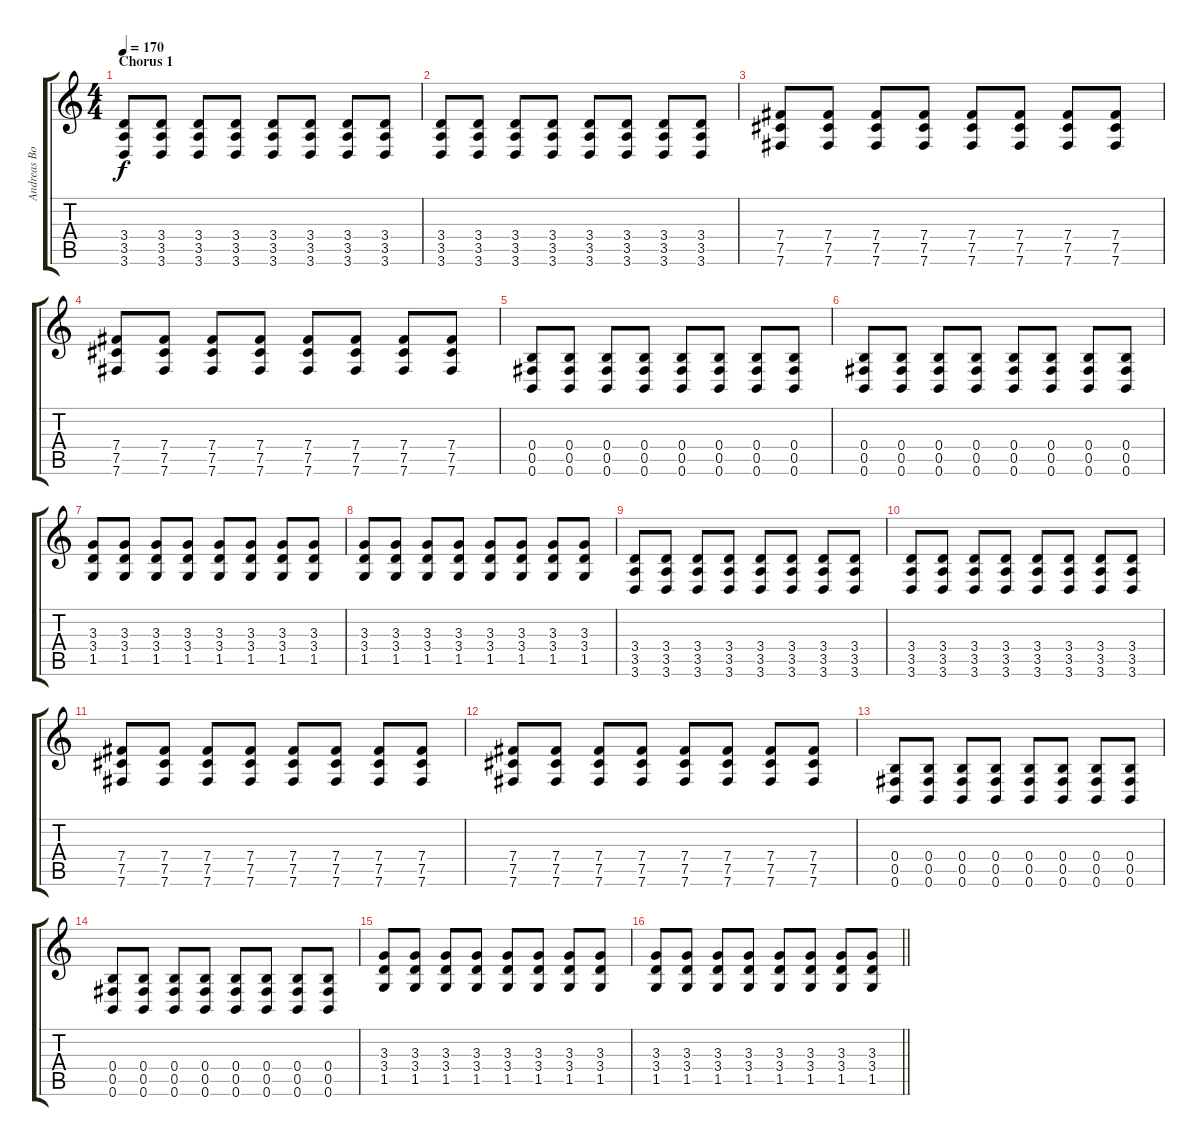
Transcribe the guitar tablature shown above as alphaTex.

\track ("Andreas Bock" "Andreas Bo") {instrument distortionguitar}
\staff {score tabs}
\tuning (Db4 Ab3 E3 B2 Gb2 B1) {hide}
\ts (4 4)
\section ("" "Chorus 1")
\tempo 170
\clef g2
\ks c
(3.4 3.5 3.6).8{dy f} (3.4 3.5 3.6).8 (3.4 3.5 3.6).8 (3.4 3.5 3.6).8 (3.4 3.5 3.6).8 (3.4 3.5 3.6).8 (3.4 3.5 3.6).8 (3.4 3.5 3.6).8 |
(3.4 3.5 3.6).8 (3.4 3.5 3.6).8 (3.4 3.5 3.6).8 (3.4 3.5 3.6).8 (3.4 3.5 3.6).8 (3.4 3.5 3.6).8 (3.4 3.5 3.6).8 (3.4 3.5 3.6).8 |
(7.4 7.5 7.6).8 (7.4 7.5 7.6).8 (7.4 7.5 7.6).8 (7.4 7.5 7.6).8 (7.4 7.5 7.6).8 (7.4 7.5 7.6).8 (7.4 7.5 7.6).8 (7.4 7.5 7.6).8 |
(7.4 7.5 7.6).8 (7.4 7.5 7.6).8 (7.4 7.5 7.6).8 (7.4 7.5 7.6).8 (7.4 7.5 7.6).8 (7.4 7.5 7.6).8 (7.4 7.5 7.6).8 (7.4 7.5 7.6).8 |
(0.4 0.5 0.6).8 (0.4 0.5 0.6).8 (0.4 0.5 0.6).8 (0.4 0.5 0.6).8 (0.4 0.5 0.6).8 (0.4 0.5 0.6).8 (0.4 0.5 0.6).8 (0.4 0.5 0.6).8 |
(0.4 0.5 0.6).8 (0.4 0.5 0.6).8 (0.4 0.5 0.6).8 (0.4 0.5 0.6).8 (0.4 0.5 0.6).8 (0.4 0.5 0.6).8 (0.4 0.5 0.6).8 (0.4 0.5 0.6).8 |
(3.3 3.4 1.5).8 (3.3 3.4 1.5).8 (3.3 3.4 1.5).8 (3.3 3.4 1.5).8 (3.3 3.4 1.5).8 (3.3 3.4 1.5).8 (3.3 3.4 1.5).8 (3.3 3.4 1.5).8 |
(3.3 3.4 1.5).8 (3.3 3.4 1.5).8 (3.3 3.4 1.5).8 (3.3 3.4 1.5).8 (3.3 3.4 1.5).8 (3.3 3.4 1.5).8 (3.3 3.4 1.5).8 (3.3 3.4 1.5).8 |
(3.4 3.5 3.6).8 (3.4 3.5 3.6).8 (3.4 3.5 3.6).8 (3.4 3.5 3.6).8 (3.4 3.5 3.6).8 (3.4 3.5 3.6).8 (3.4 3.5 3.6).8 (3.4 3.5 3.6).8 |
(3.4 3.5 3.6).8 (3.4 3.5 3.6).8 (3.4 3.5 3.6).8 (3.4 3.5 3.6).8 (3.4 3.5 3.6).8 (3.4 3.5 3.6).8 (3.4 3.5 3.6).8 (3.4 3.5 3.6).8 |
(7.4 7.5 7.6).8 (7.4 7.5 7.6).8 (7.4 7.5 7.6).8 (7.4 7.5 7.6).8 (7.4 7.5 7.6).8 (7.4 7.5 7.6).8 (7.4 7.5 7.6).8 (7.4 7.5 7.6).8 |
(7.4 7.5 7.6).8 (7.4 7.5 7.6).8 (7.4 7.5 7.6).8 (7.4 7.5 7.6).8 (7.4 7.5 7.6).8 (7.4 7.5 7.6).8 (7.4 7.5 7.6).8 (7.4 7.5 7.6).8 |
(0.4 0.5 0.6).8 (0.4 0.5 0.6).8 (0.4 0.5 0.6).8 (0.4 0.5 0.6).8 (0.4 0.5 0.6).8 (0.4 0.5 0.6).8 (0.4 0.5 0.6).8 (0.4 0.5 0.6).8 |
(0.4 0.5 0.6).8 (0.4 0.5 0.6).8 (0.4 0.5 0.6).8 (0.4 0.5 0.6).8 (0.4 0.5 0.6).8 (0.4 0.5 0.6).8 (0.4 0.5 0.6).8 (0.4 0.5 0.6).8 |
(3.3 3.4 1.5).8 (3.3 3.4 1.5).8 (3.3 3.4 1.5).8 (3.3 3.4 1.5).8 (3.3 3.4 1.5).8 (3.3 3.4 1.5).8 (3.3 3.4 1.5).8 (3.3 3.4 1.5).8 |
\barLineRight lightlight
(3.3 3.4 1.5).8 (3.3 3.4 1.5).8 (3.3 3.4 1.5).8 (3.3 3.4 1.5).8 (3.3 3.4 1.5).8 (3.3 3.4 1.5).8 (3.3 3.4 1.5).8 (3.3 3.4 1.5).8
